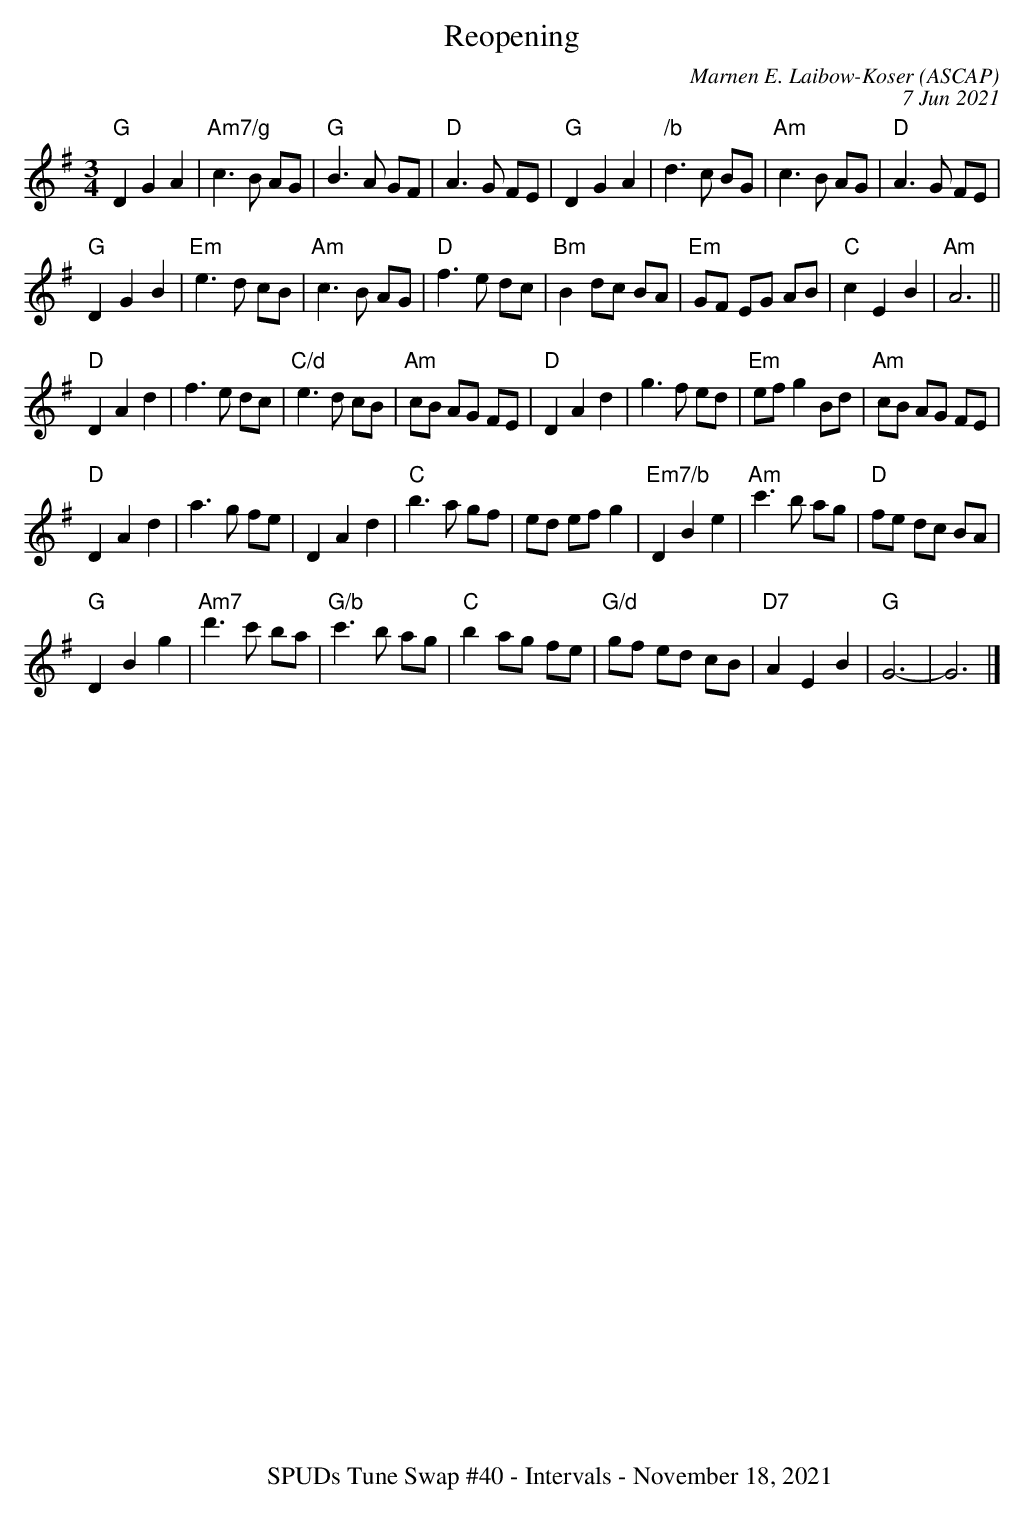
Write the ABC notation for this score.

X:1
T: Reopening
C: Marnen E. Laibow-Koser (ASCAP)
C: 7 Jun 2021
M: 3/4
L: 1/8
K: G
"G"D2G2A2 | "Am7/g"c3B AG |"G"B3A GF | "D"A3G FE |\
"G"D2G2A2 | "/b"d3c BG |"Am"c3B AG | "D"A3G FE |
"G"D2G2B2 | "Em"e3d cB |"Am"c3B AG | "D"f3e dc |\
"Bm"B2 dc BA | "Em"GF EG AB |"C"c2E2B2 | "Am"A6 ||
"D"D2A2d2 | f3e dc |"C/d"e3d cB | "Am"cB AG FE |\
"D"D2A2d2 | g3f ed |"Em"efg2 Bd | "Am"cB AG FE |
"D"D2A2d2 | a3g fe|D2A2d2 | "C"b3a gf |\
ed efg2 | "Em7/b"D2B2e2|"Am"c'3b ag | "D"fe dc BA |
"G"D2B2g2 | "Am7"d'3c' ba|"G/b"c'3b ag | "C"b2ag fe |\
"G/d"gf ed cB | "D7"A2E2B2 |"G"G6- | G6 |]
